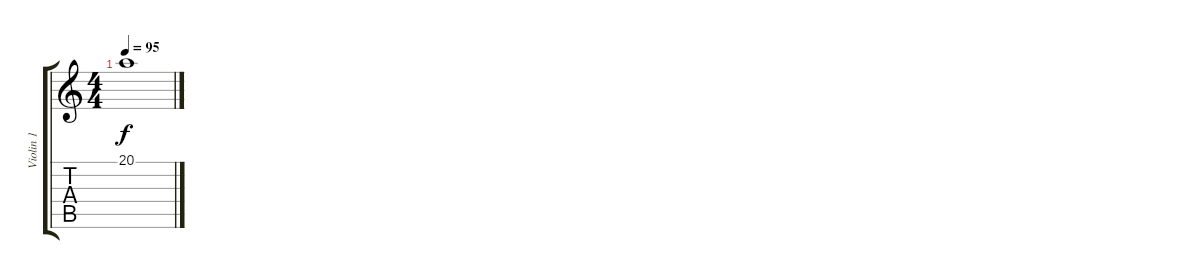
\track ("Violin 1" "Violin 1") {instrument stringensemble1}
\staff {score tabs}
\tuning (Db4 Ab3 E3 B2 Gb2 Db2) {hide}
\ts (4 4)
\tempo 95
\clef g2
\ks c
20.1.1{dy f}
